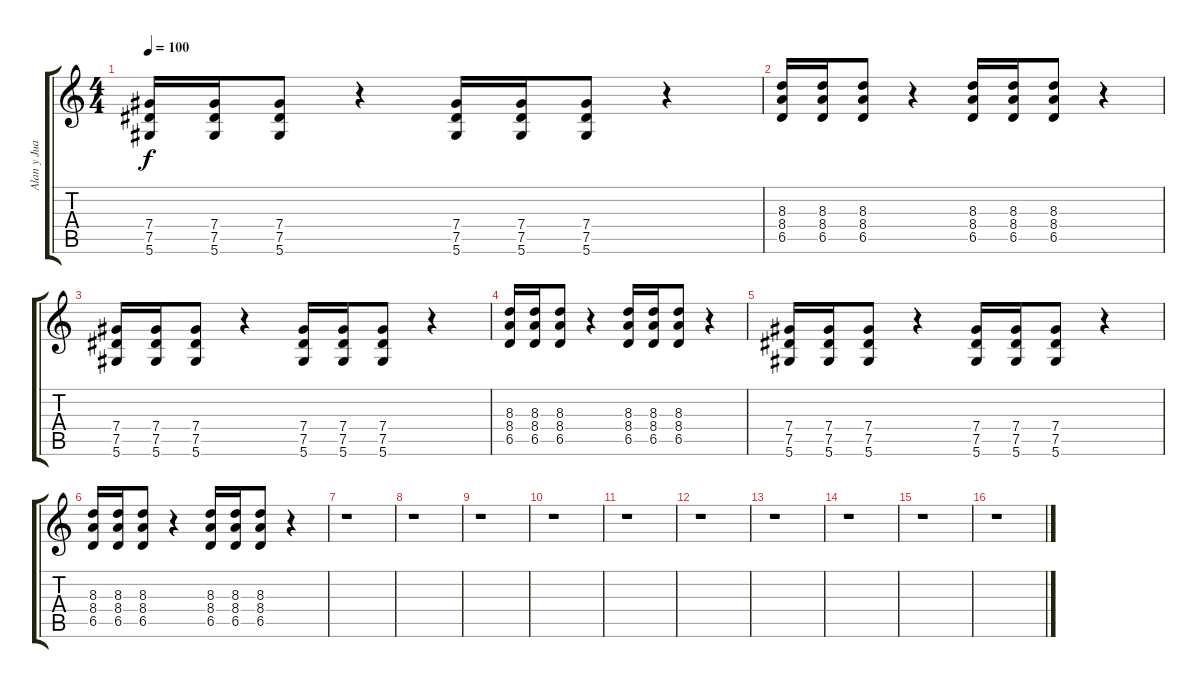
\track ("Alan y Juan" "Alan y Jua") {instrument distortionguitar}
\staff {score tabs}
\tuning (Eb4 Bb3 Gb3 Db3 Ab2 Eb2) {hide}
\ts (4 4)
\tempo 100
\clef g2
\ks c
(7.4 7.5 5.6).16{dy f} (7.4 7.5 5.6).16 (7.4 7.5 5.6).8 r.4 (7.4 7.5 5.6).16 (7.4 7.5 5.6).16 (7.4 7.5 5.6).8 r.4 |
(8.3 8.4 6.5).16 (8.3 8.4 6.5).16 (8.3 8.4 6.5).8 r.4 (8.3 8.4 6.5).16 (8.3 8.4 6.5).16 (8.3 8.4 6.5).8 r.4 |
(7.4 7.5 5.6).16 (7.4 7.5 5.6).16 (7.4 7.5 5.6).8 r.4 (7.4 7.5 5.6).16 (7.4 7.5 5.6).16 (7.4 7.5 5.6).8 r.4 |
(8.3 8.4 6.5).16 (8.3 8.4 6.5).16 (8.3 8.4 6.5).8 r.4 (8.3 8.4 6.5).16 (8.3 8.4 6.5).16 (8.3 8.4 6.5).8 r.4 |
(7.4 7.5 5.6).16 (7.4 7.5 5.6).16 (7.4 7.5 5.6).8 r.4 (7.4 7.5 5.6).16 (7.4 7.5 5.6).16 (7.4 7.5 5.6).8 r.4 |
(8.3 8.4 6.5).16 (8.3 8.4 6.5).16 (8.3 8.4 6.5).8 r.4 (8.3 8.4 6.5).16 (8.3 8.4 6.5).16 (8.3 8.4 6.5).8 r.4 |
r.1 |
r.1 |
r.1 |
r.1 |
r.1 |
r.1 |
r.1 |
r.1 |
r.1 |
r.1
